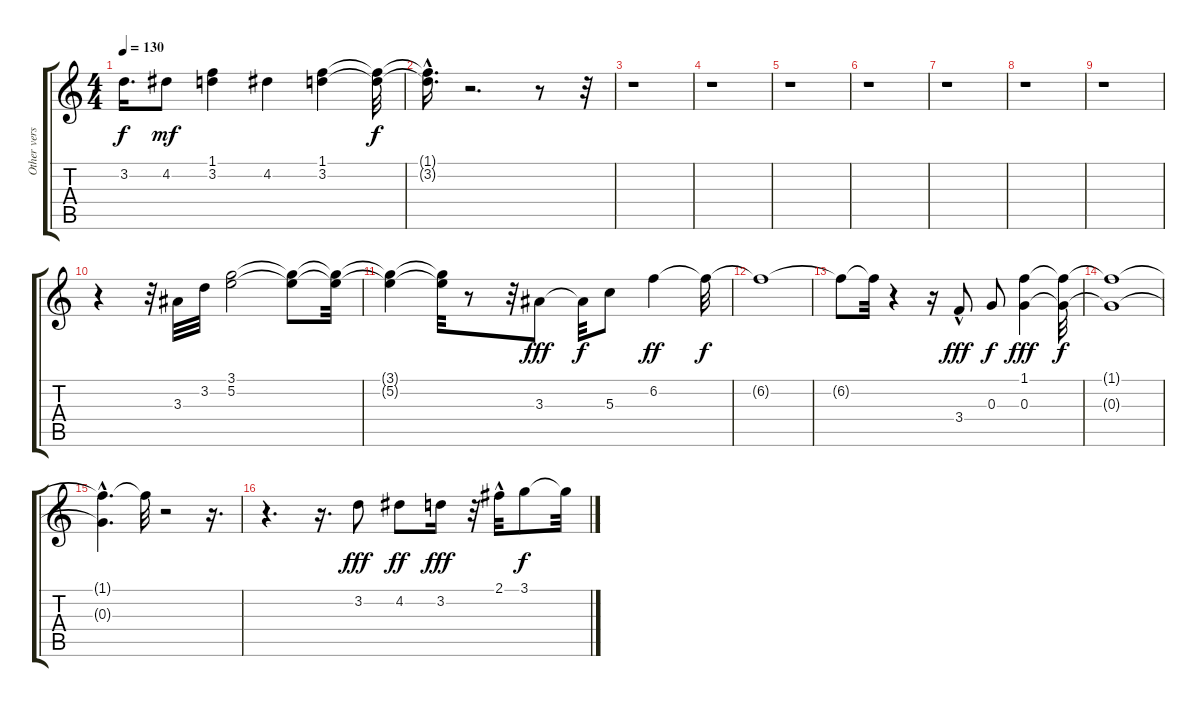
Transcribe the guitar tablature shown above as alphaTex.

\track ("Other versions, included commercial," "Other vers") {instrument electricguitarjazz}
\staff {score tabs}
\tuning (E4 B3 G3 D3 A2 E2) {hide}
\ts (4 4)
\tempo 130
\clef g2
\ks c
3.2{t}.16{d dy f} 4.2.8{dy mf} (1.1 3.2).4 4.2.4 (1.1 3.2).4 (1.1{t} 3.2{t}).32{dy f} |
(1.1{hac t} 3.2{hac t}).16{d} r.2{d} r.8 r.32 |
r.1 |
r.1 |
r.1 |
r.1 |
r.1 |
r.1 |
r.1 |
r.4 r.32 3.3.32 3.2.32 (3.1 5.2).2 (3.1{t} 5.2{t}).8 (3.1{t} 5.2{t}).32 |
(3.1{t} 5.2{t}).4 (3.1{t} 5.2{t}).32 r.8 r.32 3.3.8{dy fff} 3.3{t}.32{dy f} 5.3.8 6.2.4{dy ff} 6.2{t}.32{dy f} |
6.2{t}.1 |
6.2{t}.8 6.2{t}.32 r.4 r.16 3.4{hac}.8{dy fff} 0.3.8{dy f} (1.1 0.3).4{dy fff} (1.1{t} 0.3{t}).32{dy f} |
(1.1{t} 0.3{t}).1 |
(1.1{hac t} 0.3{hac t}).4{d} 1.1{t}.32 r.2 r.16{d} |
r.4{d} r.16{d} 3.2.8{dy fff} 4.2.8{dy ff} 3.2.16{dy fff} r.32 2.1{hac}.32 3.1.8{dy f} 3.1{t}.32
